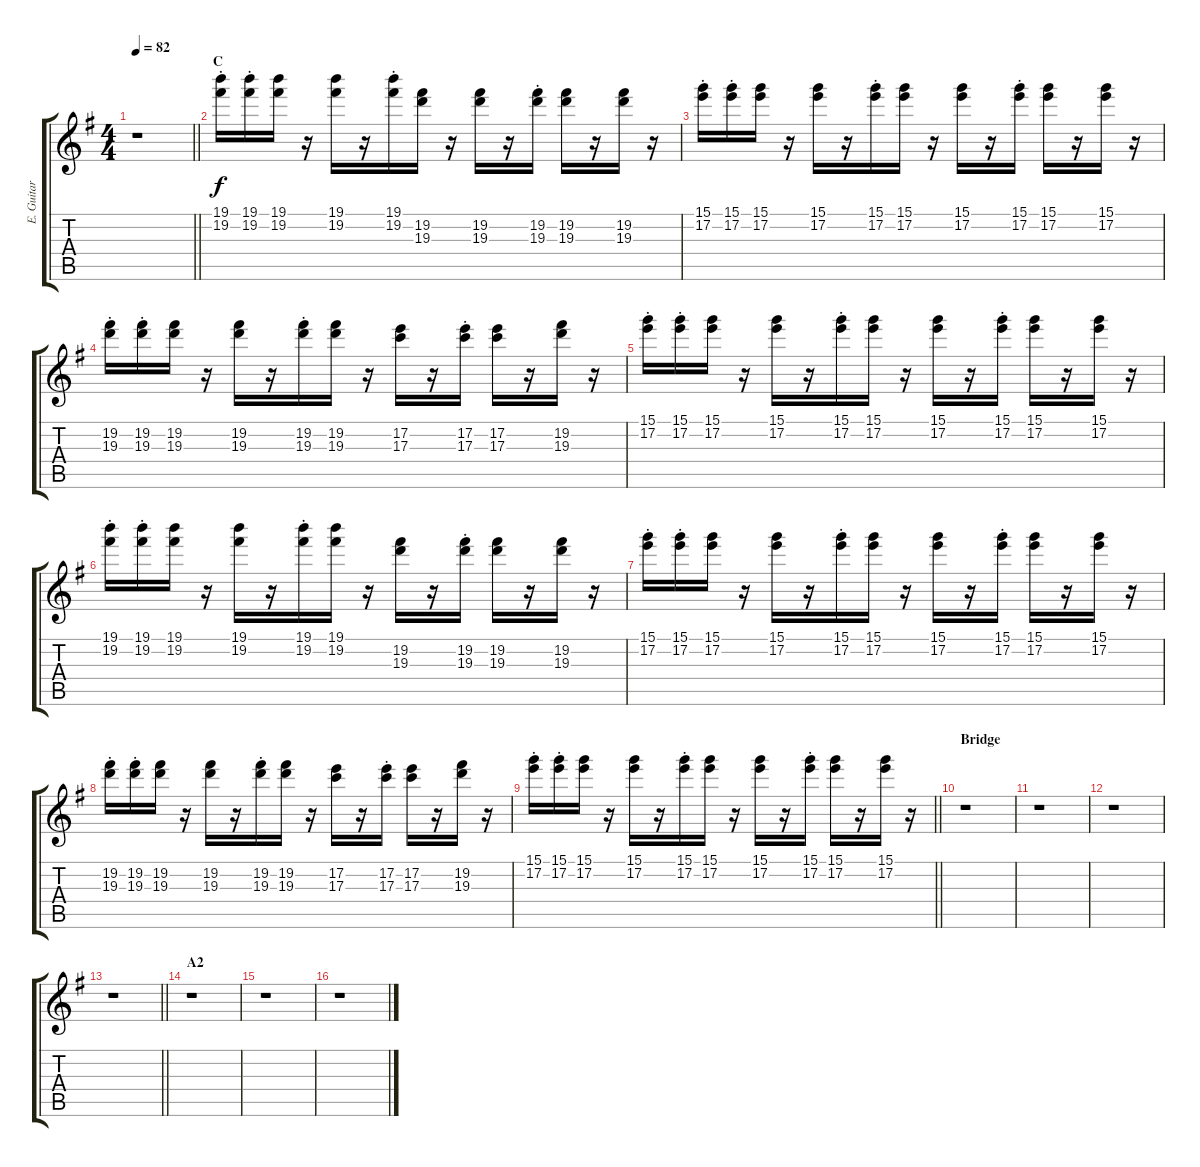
\track ("E. Guitar II" "E. Guitar ") {instrument electricguitarclean}
\staff {score tabs}
\tuning (E4 B3 G3 D3 A2 E2) {hide}
\ts (4 4)
\tempo 82
\clef g2
\barLineRight lightlight
\ks g
r.1{dy f} |
\section ("" "C")
(19.1{st} 19.2{st}).16 (19.1{st} 19.2{st}).16 (19.1 19.2).16 r.16 (19.1 19.2).16 r.16 (19.1{st} 19.2{st}).16 (19.2 19.3).16 r.16 (19.2 19.3).16 r.16 (19.2{st} 19.3{st}).16 (19.2 19.3).16 r.16 (19.2 19.3).16 r.16 |
(15.1{st} 17.2{st}).16 (15.1{st} 17.2{st}).16 (15.1 17.2).16 r.16 (15.1 17.2).16 r.16 (15.1{st} 17.2{st}).16 (15.1 17.2).16 r.16 (15.1 17.2).16 r.16 (15.1{st} 17.2{st}).16 (15.1 17.2).16 r.16 (15.1 17.2).16 r.16 |
(19.2{st} 19.3{st}).16 (19.2{st} 19.3{st}).16 (19.2 19.3).16 r.16 (19.2 19.3).16 r.16 (19.2{st} 19.3{st}).16 (19.2 19.3).16 r.16 (17.2 17.3).16 r.16 (17.2{st} 17.3{st}).16 (17.2 17.3).16 r.16 (19.2 19.3).16 r.16 |
(15.1{st} 17.2{st}).16 (15.1{st} 17.2{st}).16 (15.1 17.2).16 r.16 (15.1 17.2).16 r.16 (15.1{st} 17.2{st}).16 (15.1 17.2).16 r.16 (15.1 17.2).16 r.16 (15.1{st} 17.2{st}).16 (15.1 17.2).16 r.16 (15.1 17.2).16 r.16 |
(19.1{st} 19.2{st}).16 (19.1{st} 19.2{st}).16 (19.1 19.2).16 r.16 (19.1 19.2).16 r.16 (19.1{st} 19.2{st}).16 (19.1 19.2).16 r.16 (19.2 19.3).16 r.16 (19.2{st} 19.3{st}).16 (19.2 19.3).16 r.16 (19.2 19.3).16 r.16 |
(15.1{st} 17.2{st}).16 (15.1{st} 17.2{st}).16 (15.1 17.2).16 r.16 (15.1 17.2).16 r.16 (15.1{st} 17.2{st}).16 (15.1 17.2).16 r.16 (15.1 17.2).16 r.16 (15.1{st} 17.2{st}).16 (15.1 17.2).16 r.16 (15.1 17.2).16 r.16 |
(19.2{st} 19.3{st}).16 (19.2{st} 19.3{st}).16 (19.2 19.3).16 r.16 (19.2 19.3).16 r.16 (19.2{st} 19.3{st}).16 (19.2 19.3).16 r.16 (17.2 17.3).16 r.16 (17.2{st} 17.3{st}).16 (17.2 17.3).16 r.16 (19.2 19.3).16 r.16 |
\barLineRight lightlight
(15.1{st} 17.2{st}).16 (15.1{st} 17.2{st}).16 (15.1 17.2).16 r.16 (15.1 17.2).16 r.16 (15.1{st} 17.2{st}).16 (15.1 17.2).16 r.16 (15.1 17.2).16 r.16 (15.1{st} 17.2{st}).16 (15.1 17.2).16 r.16 (15.1 17.2).16 r.16 |
\section ("" "Bridge")
r.1 |
r.1 |
r.1 |
\barLineRight lightlight
r.1 |
\section ("" "A2")
r.1 |
r.1 |
r.1
